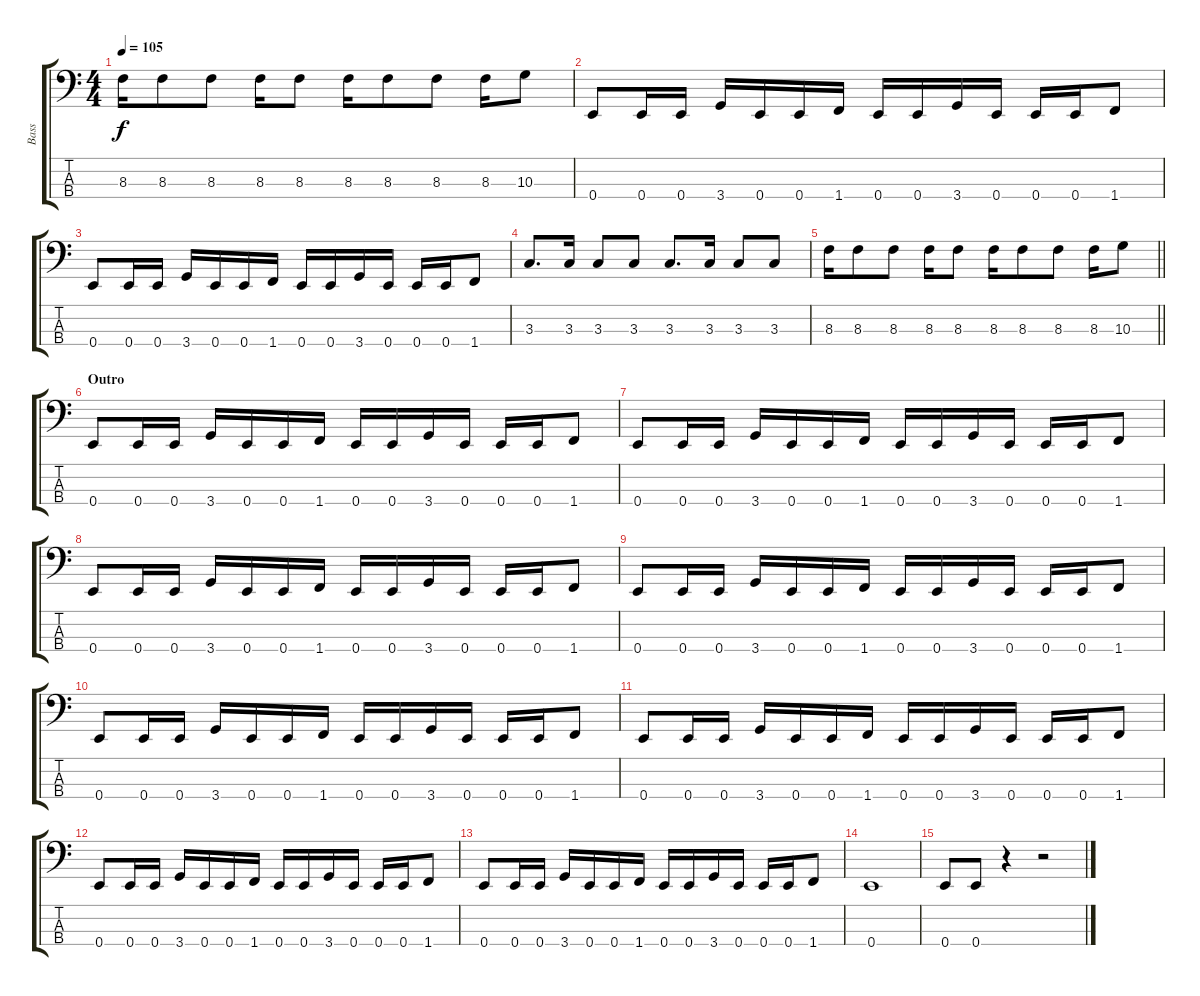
\track ("Bass" "Bass") {instrument electricbassfinger}
\staff {score tabs}
\tuning (G2 D2 A1 E1) {hide}
\ts (4 4)
\tempo 105
\clef f4
\ks c
8.3.16{dy f} 8.3.8 8.3.8 8.3.16 8.3.8 8.3.16 8.3.8 8.3.8 8.3.16 10.3.8 |
0.4.8 0.4.16 0.4.16 3.4.16 0.4.16 0.4.16 1.4.16 0.4.16 0.4.16 3.4.16 0.4.16 0.4.16 0.4.16 1.4.8 |
0.4.8 0.4.16 0.4.16 3.4.16 0.4.16 0.4.16 1.4.16 0.4.16 0.4.16 3.4.16 0.4.16 0.4.16 0.4.16 1.4.8 |
3.3.8{d} 3.3.16 3.3.8 3.3.8 3.3.8{d} 3.3.16 3.3.8 3.3.8 |
\barLineRight lightlight
8.3.16 8.3.8 8.3.8 8.3.16 8.3.8 8.3.16 8.3.8 8.3.8 8.3.16 10.3.8 |
\section ("" "Outro")
0.4.8 0.4.16 0.4.16 3.4.16 0.4.16 0.4.16 1.4.16 0.4.16 0.4.16 3.4.16 0.4.16 0.4.16 0.4.16 1.4.8 |
0.4.8 0.4.16 0.4.16 3.4.16 0.4.16 0.4.16 1.4.16 0.4.16 0.4.16 3.4.16 0.4.16 0.4.16 0.4.16 1.4.8 |
0.4.8 0.4.16 0.4.16 3.4.16 0.4.16 0.4.16 1.4.16 0.4.16 0.4.16 3.4.16 0.4.16 0.4.16 0.4.16 1.4.8 |
0.4.8 0.4.16 0.4.16 3.4.16 0.4.16 0.4.16 1.4.16 0.4.16 0.4.16 3.4.16 0.4.16 0.4.16 0.4.16 1.4.8 |
0.4.8 0.4.16 0.4.16 3.4.16 0.4.16 0.4.16 1.4.16 0.4.16 0.4.16 3.4.16 0.4.16 0.4.16 0.4.16 1.4.8 |
0.4.8 0.4.16 0.4.16 3.4.16 0.4.16 0.4.16 1.4.16 0.4.16 0.4.16 3.4.16 0.4.16 0.4.16 0.4.16 1.4.8 |
0.4.8 0.4.16 0.4.16 3.4.16 0.4.16 0.4.16 1.4.16 0.4.16 0.4.16 3.4.16 0.4.16 0.4.16 0.4.16 1.4.8 |
0.4.8 0.4.16 0.4.16 3.4.16 0.4.16 0.4.16 1.4.16 0.4.16 0.4.16 3.4.16 0.4.16 0.4.16 0.4.16 1.4.8 |
0.4.1 |
0.4.8 0.4.8 r.4 r.2
